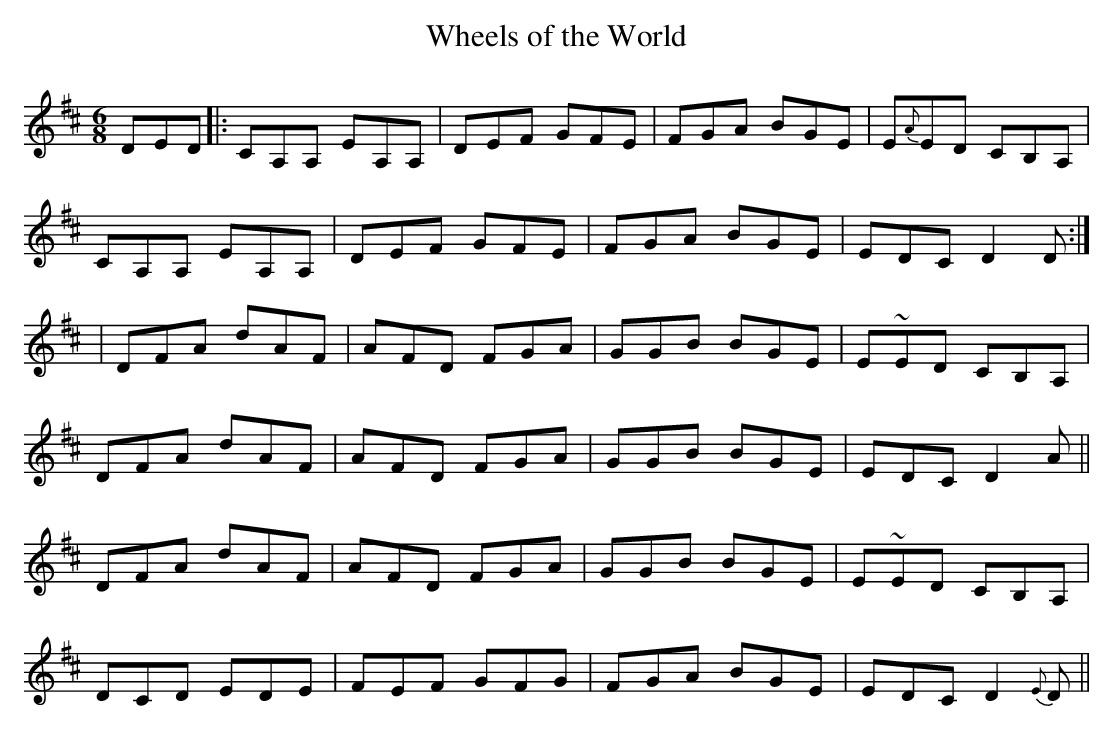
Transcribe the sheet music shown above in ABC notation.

X:1
T:Wheels of the World
M:6/8
L:1/8
K:D
DED|:CA,A, EA,A,|DEF GFE|FGA BGE|E{A}ED CB,A,|
CA,A, EA,A,|DEF GFE|FGA BGE|EDC D2D:|
|DFA dAF|AFD FGA|GGB BGE|E~ED CB,A,|
DFA dAF|AFD FGA|GGB BGE|EDC D2A||
DFA dAF|AFD FGA|GGB BGE|E~ED CB,A,|
DCD EDE|FEF GFG|FGA BGE|EDC D2{E}D||
